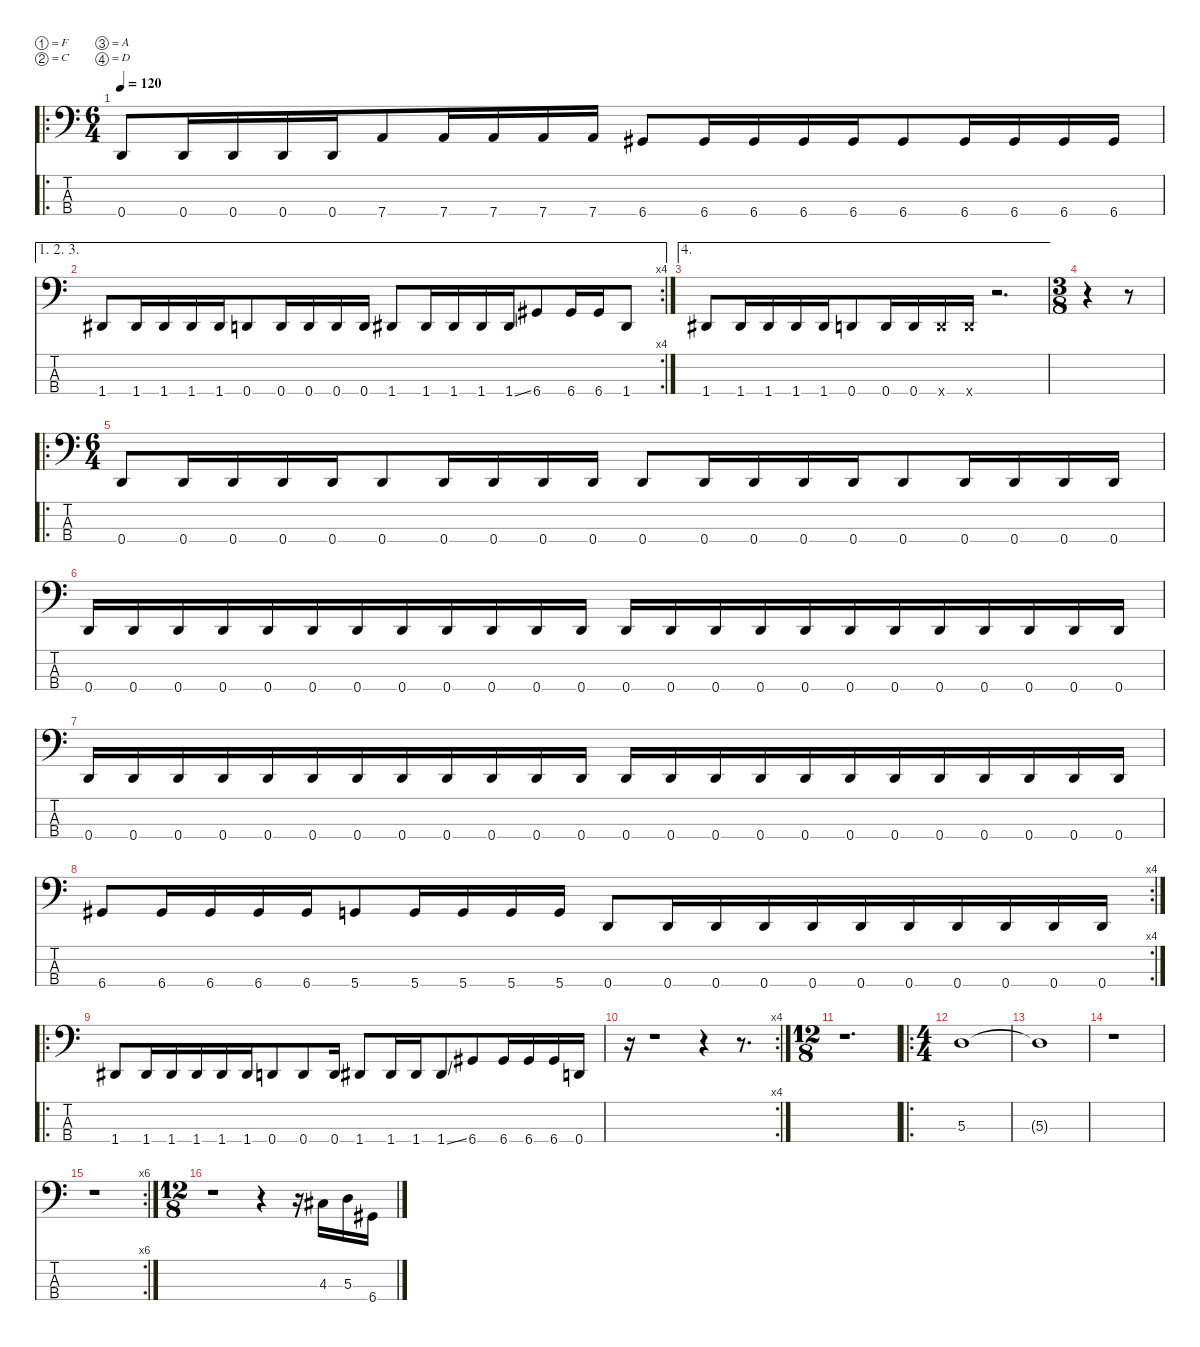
\defaultSystemsLayout 4
\hideDynamics
\bracketExtendMode nobrackets
\singleTrackTrackNamePolicy hidden
\multiTrackTrackNamePolicy hidden
\firstSystemTrackNameMode fullname
\firstSystemTrackNameOrientation horizontal
\otherSystemsTrackNameOrientation horizontal
\track ("Bass" "el.bs.") {instrument electricbassfinger}
\staff {score tabs}
\tuning (F2 C2 A1 D1)
\ro
\ts (6 4)
\beaming (8 6 6)
\tempo 120
\clef f4
\ks c
0.4.8{dy f instrument electricbassfinger beam Up} 0.4.16{beam Up} 0.4.16{beam Up} 0.4.16{beam Up} 0.4.16{beam Up} 7.4.8{beam Up} 7.4.16{beam Up} 7.4.16{beam Up} 7.4.16{beam Up} 7.4.16{beam Up} 6.4{acc #}.8{beam Up} 6.4{acc #}.16{beam Up} 6.4{acc #}.16{beam Up} 6.4{acc #}.16{beam Up} 6.4{acc #}.16{beam Up} 6.4{acc #}.8{beam Up} 6.4{acc #}.16{beam Up} 6.4{acc #}.16{beam Up} 6.4{acc #}.16{beam Up} 6.4{acc #}.16{beam Up} |
\ae (1 2 3)
\rc 4
1.4{acc #}.8{beam Up} 1.4{acc #}.16{beam Up} 1.4{acc #}.16{beam Up} 1.4{acc #}.16{beam Up} 1.4{acc #}.16{beam Up} 0.4.8{beam Up} 0.4.16{beam Up} 0.4.16{beam Up} 0.4.16{beam Up} 0.4.16{beam Up} 1.4{acc #}.8{beam Up} 1.4{acc #}.16{beam Up} 1.4{acc #}.16{beam Up} 1.4{acc #}.16{beam Up} 1.4{ss acc #}.16{beam Up} 6.4{acc #}.8{beam Up} 6.4{acc #}.16{beam Up} 6.4{acc #}.16{beam Up} 1.4{acc #}.8{beam Up} |
\ae 4
1.4{acc #}.8{beam Up} 1.4{acc #}.16{beam Up} 1.4{acc #}.16{beam Up} 1.4{acc #}.16{beam Up} 1.4{acc #}.16{beam Up} 0.4.8{beam Up} 0.4.16{beam Up} 0.4.16{beam Up} 0.4{x}.16{beam Up} 0.4{x}.16{beam Up} r.2{d beam Up} |
\ts (3 8)
\beaming (8 3)
r.4{beam Down} r.8{beam Down} |
\ro
\ts (6 4)
\beaming (8 6 6)
0.4.8{beam Up} 0.4.16{beam Up} 0.4.16{beam Up} 0.4.16{beam Up} 0.4.16{beam Up} 0.4.8{beam Up} 0.4.16{beam Up} 0.4.16{beam Up} 0.4.16{beam Up} 0.4.16{beam Up} 0.4.8{beam Up} 0.4.16{beam Up} 0.4.16{beam Up} 0.4.16{beam Up} 0.4.16{beam Up} 0.4.8{beam Up} 0.4.16{beam Up} 0.4.16{beam Up} 0.4.16{beam Up} 0.4.16{beam Up} |
0.4.16{beam Up} 0.4.16{beam Up} 0.4.16{beam Up} 0.4.16{beam Up} 0.4.16{beam Up} 0.4.16{beam Up} 0.4.16{beam Up} 0.4.16{beam Up} 0.4.16{beam Up} 0.4.16{beam Up} 0.4.16{beam Up} 0.4.16{beam Up} 0.4.16{beam Up} 0.4.16{beam Up} 0.4.16{beam Up} 0.4.16{beam Up} 0.4.16{beam Up} 0.4.16{beam Up} 0.4.16{beam Up} 0.4.16{beam Up} 0.4.16{beam Up} 0.4.16{beam Up} 0.4.16{beam Up} 0.4.16{beam Up} |
0.4.16{beam Up} 0.4.16{beam Up} 0.4.16{beam Up} 0.4.16{beam Up} 0.4.16{beam Up} 0.4.16{beam Up} 0.4.16{beam Up} 0.4.16{beam Up} 0.4.16{beam Up} 0.4.16{beam Up} 0.4.16{beam Up} 0.4.16{beam Up} 0.4.16{beam Up} 0.4.16{beam Up} 0.4.16{beam Up} 0.4.16{beam Up} 0.4.16{beam Up} 0.4.16{beam Up} 0.4.16{beam Up} 0.4.16{beam Up} 0.4.16{beam Up} 0.4.16{beam Up} 0.4.16{beam Up} 0.4.16{beam Up} |
\rc 4
6.4{acc #}.8{beam Up} 6.4{acc #}.16{beam Up} 6.4{acc #}.16{beam Up} 6.4{acc #}.16{beam Up} 6.4{acc #}.16{beam Up} 5.4.8{beam Up} 5.4.16{beam Up} 5.4.16{beam Up} 5.4.16{beam Up} 5.4.16{beam Up} 0.4.8{beam Up} 0.4.16{beam Up} 0.4.16{beam Up} 0.4.16{beam Up} 0.4.16{beam Up} 0.4.16{beam Up} 0.4.16{beam Up} 0.4.16{beam Up} 0.4.16{beam Up} 0.4.16{beam Up} 0.4.16{beam Up} |
\ro
1.4{acc #}.8{beam Up} 1.4{acc #}.16{beam Up} 1.4{acc #}.16{beam Up} 1.4{acc #}.16{beam Up} 1.4{acc #}.16{beam Up} 1.4{acc #}.16{beam Up} 0.4.8{beam Up} 0.4.8{beam Up} 0.4.16{beam Up} 1.4{acc #}.8{beam Up} 1.4{acc #}.16{beam Up} 1.4{acc #}.16{beam Up} 1.4{ss acc #}.8{beam Up} 6.4{acc #}.8{beam Up} 6.4{acc #}.16{beam Up} 6.4{acc #}.16{beam Up} 6.4{acc #}.16{beam Up} 0.4.16{beam Up} |
\rc 4
r.16{beam Down} r.1{beam Down} r.4{beam Down} r.8{d beam Down} |
\ts (12 8)
\beaming (8 3 3 3 3)
r.1{d beam Down} |
\ro
\ts (4 4)
\beaming (8 2 2 2 2)
5.3.1{beam Down} |
5.3{t}.1{beam Down} |
r.1{beam Down} |
\rc 6
r.1{beam Down} |
\ts (12 8)
\beaming (8 3 3 3 3)
r.1{beam Down} r.4{beam Down} r.16{beam Down} 4.3{acc #}.16{beam Up} 5.3.16{beam Up} 6.4{acc #}.16{beam Up}
